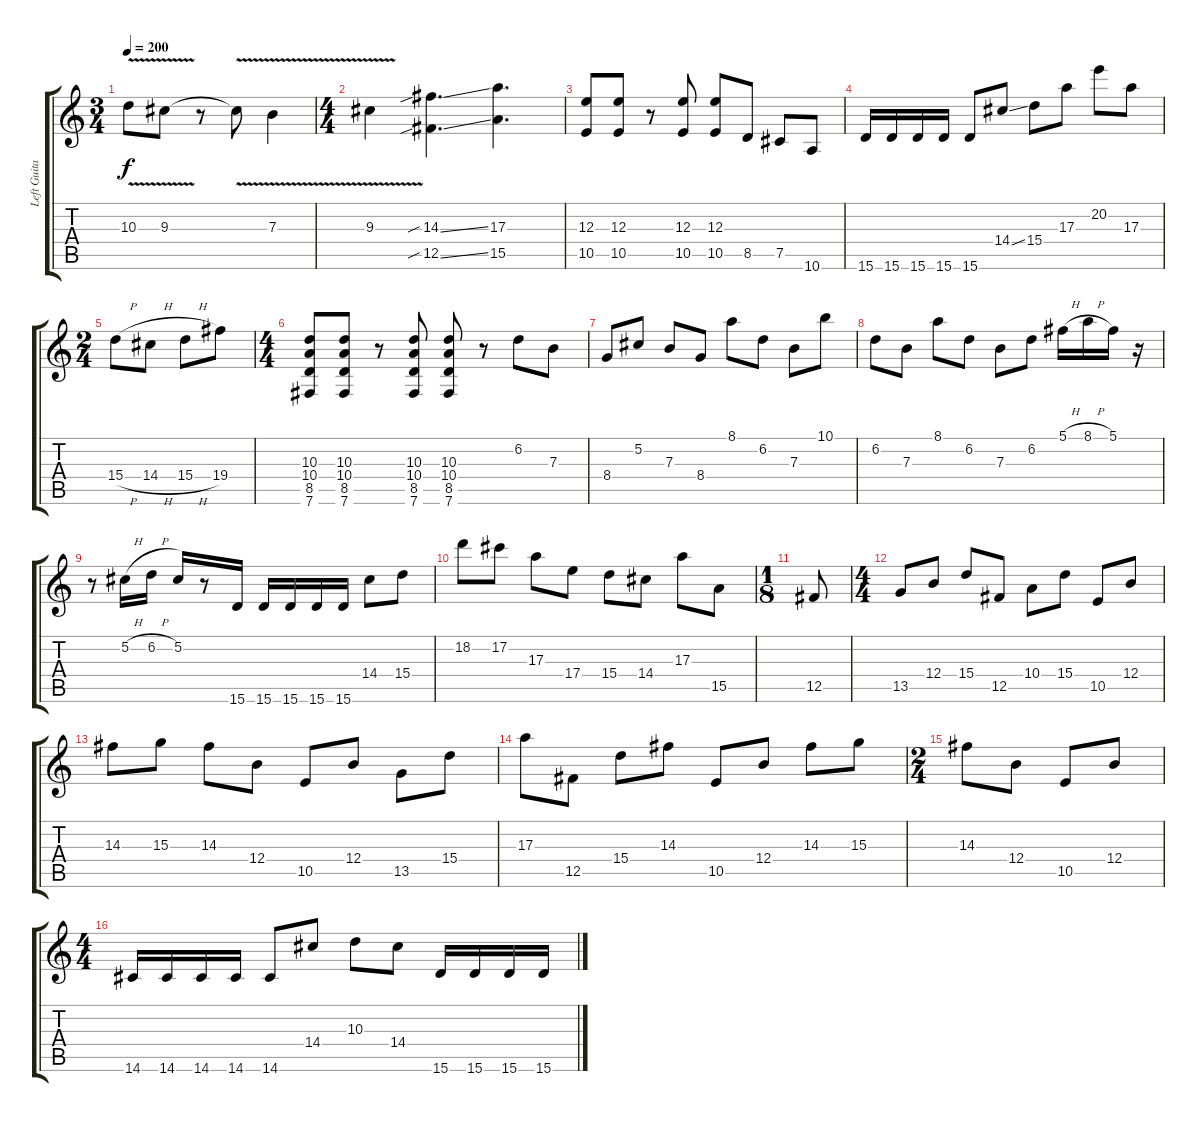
\track ("Left Guitar" "Left Guita") {instrument distortionguitar}
\staff {score tabs}
\tuning (Db4 Ab3 E3 B2 Gb2 B1) {hide}
\ts (3 4)
\tempo 200
\clef g2
\ks c
10.3{v t}.8{dy f} 9.3{v}.8 r.8 9.3{v t}.8 7.3{v}.4 |
\ts (4 4)
9.3{v}.4 (14.3{sib ss} 12.5{sib ss}).4{d} (17.3 15.5).4{d} |
(12.3 10.5).8 (12.3 10.5).8 r.8 (12.3 10.5).8 (12.3 10.5).8 8.5.8 7.5.8 10.6.8 |
15.6.16 15.6.16 15.6.16 15.6.16 15.6.8 14.4{ss}.8 15.4.8 17.3.8 20.2.8 17.3.8 |
\ts (2 4)
15.4{h}.8 14.4{h}.8 15.4{h}.8 19.4.8 |
\ts (4 4)
(10.3 10.4 8.5 7.6).8 (10.3 10.4 8.5 7.6).8 r.8 (10.3 10.4 8.5 7.6).8 (10.3 10.4 8.5 7.6).8 r.8 6.2.8 7.3.8 |
8.4.8 5.2.8 7.3.8 8.4.8 8.1.8 6.2.8 7.3.8 10.1.8 |
6.2.8 7.3.8 8.1.8 6.2.8 7.3.8 6.2.8 5.1{h}.16 8.1{h}.16 5.1.16 r.16 |
r.8 5.2{h}.16 6.2{h}.16 5.2.16 r.8 15.6.16 15.6.16 15.6.16 15.6.16 15.6.16 14.4.8 15.4.8 |
18.2.8 17.2.8 17.3.8 17.4.8 15.4.8 14.4.8 17.3.8 15.5.8 |
\ts (1 8)
12.5.8 |
\ts (4 4)
13.5.8 12.4.8 15.4.8 12.5.8 10.4.8 15.4.8 10.5.8 12.4.8 |
14.3.8 15.3.8 14.3.8 12.4.8 10.5.8 12.4.8 13.5.8 15.4.8 |
17.3.8 12.5.8 15.4.8 14.3.8 10.5.8 12.4.8 14.3.8 15.3.8 |
\ts (2 4)
14.3.8 12.4.8 10.5.8 12.4.8 |
\ts (4 4)
14.6.16 14.6.16 14.6.16 14.6.16 14.6.8 14.4.8 10.3.8 14.4.8 15.6.16 15.6.16 15.6.16 15.6.16
